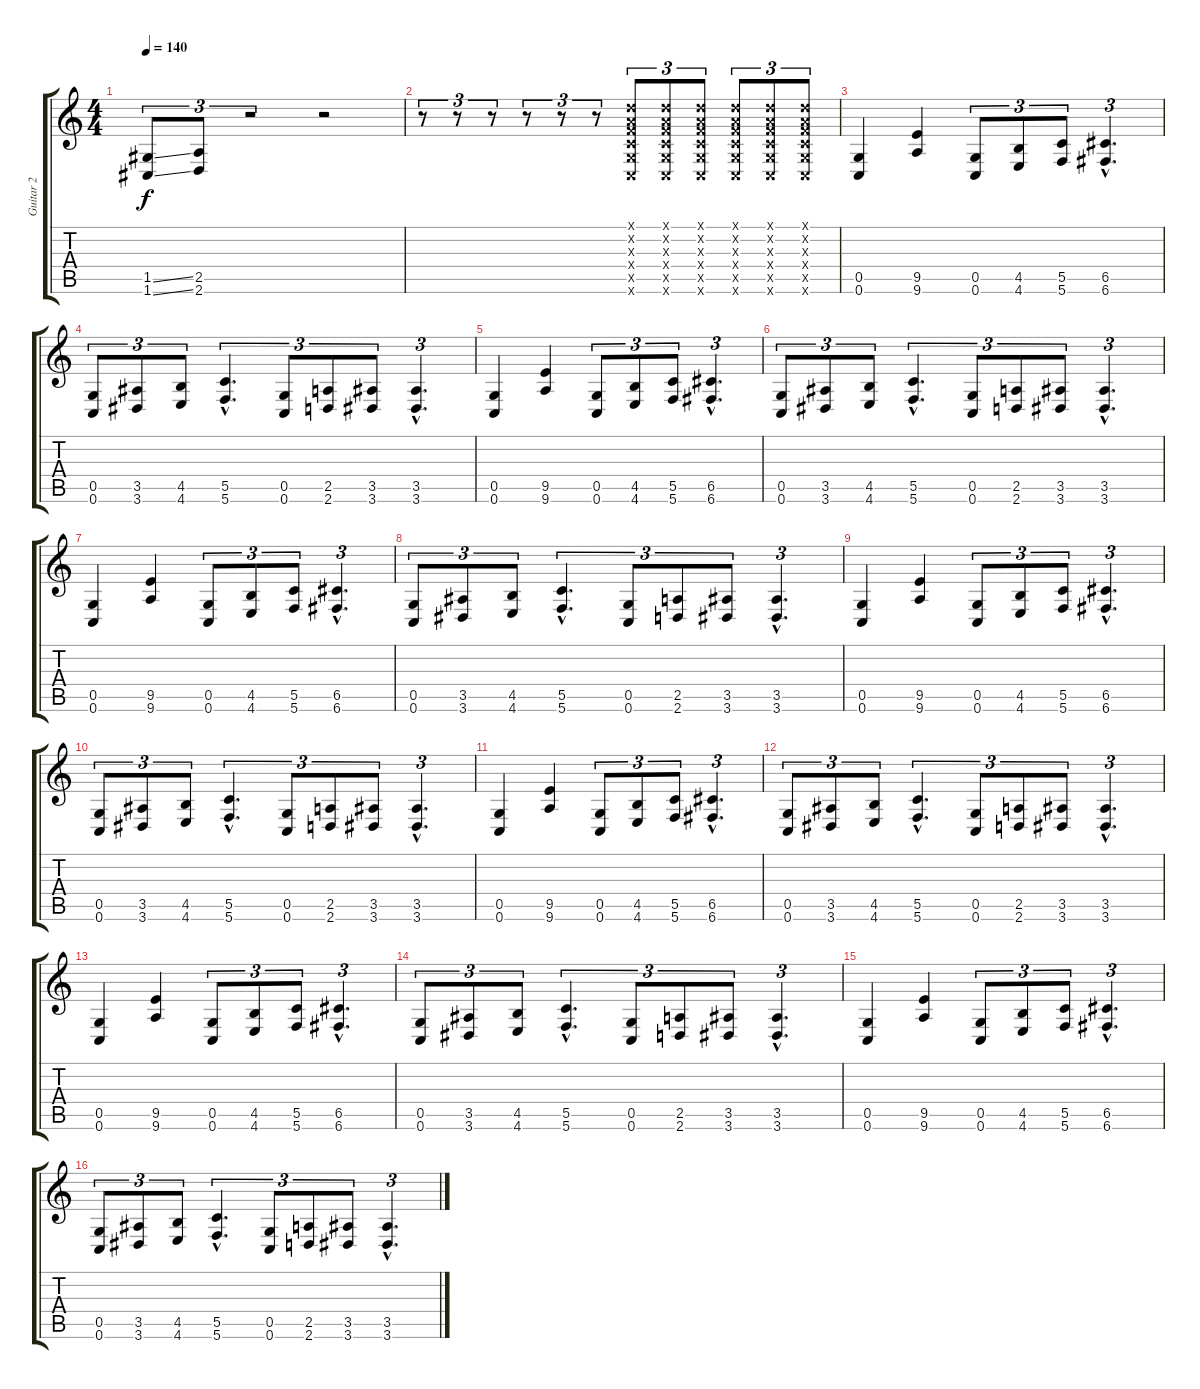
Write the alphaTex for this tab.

\track ("Guitar 2" "Guitar 2") {instrument distortionguitar}
\staff {score tabs}
\tuning (D4 A3 F3 C3 G2 C2) {hide}
\ts (4 4)
\tempo 140
\clef g2
\ks c
(1.5{ss} 1.6{ss}).8{tu (3 2) txt " " dy f} (2.5 2.6).8{tu (3 2)} r.2{tu (3 2)} r.2 |
r.8{tu (3 2)} r.8{tu (3 2)} r.8{tu (3 2)} r.8{tu (3 2)} r.8{tu (3 2)} r.8{tu (3 2)} (0.1{x} 0.2{x} 0.3{x} 0.4{x} 0.5{x} 0.6{x}).8{tu (3 2)} (0.1{x} 0.2{x} 0.3{x} 0.4{x} 0.5{x} 0.6{x}).8{tu (3 2)} (0.1{x} 0.2{x} 0.3{x} 0.4{x} 0.5{x} 0.6{x}).8{tu (3 2)} (0.1{x} 0.2{x} 0.3{x} 0.4{x} 0.5{x} 0.6{x}).8{tu (3 2)} (0.1{x} 0.2{x} 0.3{x} 0.4{x} 0.5{x} 0.6{x}).8{tu (3 2)} (0.1{x} 0.2{x} 0.3{x} 0.4{x} 0.5{x} 0.6{x}).8{tu (3 2)} |
(0.5 0.6).4 (9.5 9.6).4 (0.5 0.6).8{tu (3 2)} (4.5 4.6).8{tu (3 2)} (5.5 5.6).8{tu (3 2)} (6.5{hac} 6.6{hac}).4{d tu (3 2)} |
(0.5 0.6).8{tu (3 2)} (3.5 3.6).8{tu (3 2)} (4.5 4.6).8{tu (3 2)} (5.5{hac} 5.6{hac}).4{d tu (3 2)} (0.5 0.6).8{tu (3 2)} (2.5 2.6).8{tu (3 2)} (3.5 3.6).8{tu (3 2)} (3.5{hac} 3.6{hac}).4{d tu (3 2)} |
(0.5 0.6).4 (9.5 9.6).4 (0.5 0.6).8{tu (3 2)} (4.5 4.6).8{tu (3 2)} (5.5 5.6).8{tu (3 2)} (6.5{hac} 6.6{hac}).4{d tu (3 2)} |
(0.5 0.6).8{tu (3 2)} (3.5 3.6).8{tu (3 2)} (4.5 4.6).8{tu (3 2)} (5.5{hac} 5.6{hac}).4{d tu (3 2)} (0.5 0.6).8{tu (3 2)} (2.5 2.6).8{tu (3 2)} (3.5 3.6).8{tu (3 2)} (3.5{hac} 3.6{hac}).4{d tu (3 2)} |
(0.5 0.6).4 (9.5 9.6).4 (0.5 0.6).8{tu (3 2)} (4.5 4.6).8{tu (3 2)} (5.5 5.6).8{tu (3 2)} (6.5{hac} 6.6{hac}).4{d tu (3 2)} |
(0.5 0.6).8{tu (3 2)} (3.5 3.6).8{tu (3 2)} (4.5 4.6).8{tu (3 2)} (5.5{hac} 5.6{hac}).4{d tu (3 2)} (0.5 0.6).8{tu (3 2)} (2.5 2.6).8{tu (3 2)} (3.5 3.6).8{tu (3 2)} (3.5{hac} 3.6{hac}).4{d tu (3 2)} |
(0.5 0.6).4 (9.5 9.6).4 (0.5 0.6).8{tu (3 2)} (4.5 4.6).8{tu (3 2)} (5.5 5.6).8{tu (3 2)} (6.5{hac} 6.6{hac}).4{d tu (3 2)} |
(0.5 0.6).8{tu (3 2)} (3.5 3.6).8{tu (3 2)} (4.5 4.6).8{tu (3 2)} (5.5{hac} 5.6{hac}).4{d tu (3 2)} (0.5 0.6).8{tu (3 2)} (2.5 2.6).8{tu (3 2)} (3.5 3.6).8{tu (3 2)} (3.5{hac} 3.6{hac}).4{d tu (3 2)} |
(0.5 0.6).4 (9.5 9.6).4 (0.5 0.6).8{tu (3 2)} (4.5 4.6).8{tu (3 2)} (5.5 5.6).8{tu (3 2)} (6.5{hac} 6.6{hac}).4{d tu (3 2)} |
(0.5 0.6).8{tu (3 2)} (3.5 3.6).8{tu (3 2)} (4.5 4.6).8{tu (3 2)} (5.5{hac} 5.6{hac}).4{d tu (3 2)} (0.5 0.6).8{tu (3 2)} (2.5 2.6).8{tu (3 2)} (3.5 3.6).8{tu (3 2)} (3.5{hac} 3.6{hac}).4{d tu (3 2)} |
(0.5 0.6).4 (9.5 9.6).4 (0.5 0.6).8{tu (3 2)} (4.5 4.6).8{tu (3 2)} (5.5 5.6).8{tu (3 2)} (6.5{hac} 6.6{hac}).4{d tu (3 2)} |
(0.5 0.6).8{tu (3 2)} (3.5 3.6).8{tu (3 2)} (4.5 4.6).8{tu (3 2)} (5.5{hac} 5.6{hac}).4{d tu (3 2)} (0.5 0.6).8{tu (3 2)} (2.5 2.6).8{tu (3 2)} (3.5 3.6).8{tu (3 2)} (3.5{hac} 3.6{hac}).4{d tu (3 2)} |
(0.5 0.6).4 (9.5 9.6).4 (0.5 0.6).8{tu (3 2)} (4.5 4.6).8{tu (3 2)} (5.5 5.6).8{tu (3 2)} (6.5{hac} 6.6{hac}).4{d tu (3 2)} |
(0.5 0.6).8{tu (3 2)} (3.5 3.6).8{tu (3 2)} (4.5 4.6).8{tu (3 2)} (5.5{hac} 5.6{hac}).4{d tu (3 2)} (0.5 0.6).8{tu (3 2)} (2.5 2.6).8{tu (3 2)} (3.5 3.6).8{tu (3 2)} (3.5{hac} 3.6{hac}).4{d tu (3 2)}
